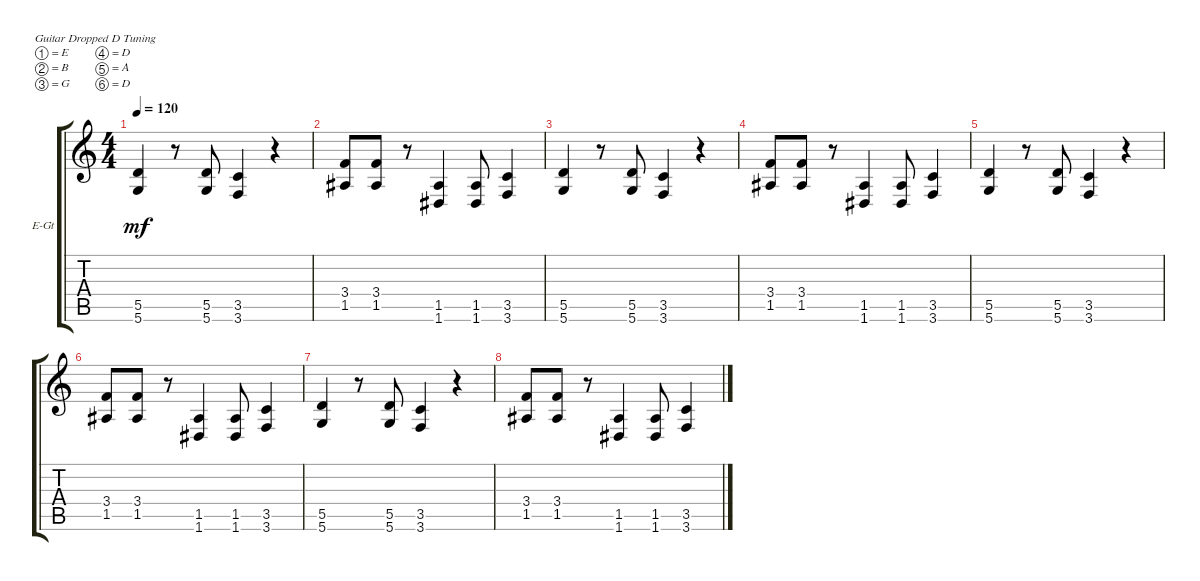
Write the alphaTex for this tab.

\bracketExtendMode groupsimilarinstruments
\firstSystemTrackNameOrientation horizontal
\otherSystemsTrackNameOrientation horizontal
\track ("Rhythm Guitar" "E-Gt") {instrument distortionguitar}
\staff {score tabs}
\tuning (E4 B3 G3 D3 A2 D2)
\ts (4 4)
\tempo 120
\clef g2
\ks c
(5.6 5.5).4{dy mf} r.8 (5.5 5.6).8 (3.6 3.5).4 r.4 |
(3.4 1.5).8 (3.4 1.5).8 r.8 (1.6 1.5).4 (1.5 1.6).8 (3.6 3.5).4 |
(5.6 5.5).4 r.8 (5.5 5.6).8 (3.6 3.5).4 r.4 |
(3.4 1.5).8 (3.4 1.5).8 r.8 (1.6 1.5).4 (1.5 1.6).8 (3.6 3.5).4 |
(5.6 5.5).4 r.8 (5.5 5.6).8 (3.6 3.5).4 r.4 |
(3.4 1.5).8 (3.4 1.5).8 r.8 (1.6 1.5).4 (1.5 1.6).8 (3.6 3.5).4 |
(5.6 5.5).4 r.8 (5.5 5.6).8 (3.6 3.5).4 r.4 |
(3.4 1.5).8 (3.4 1.5).8 r.8 (1.6 1.5).4 (1.5 1.6).8 (3.6 3.5).4
